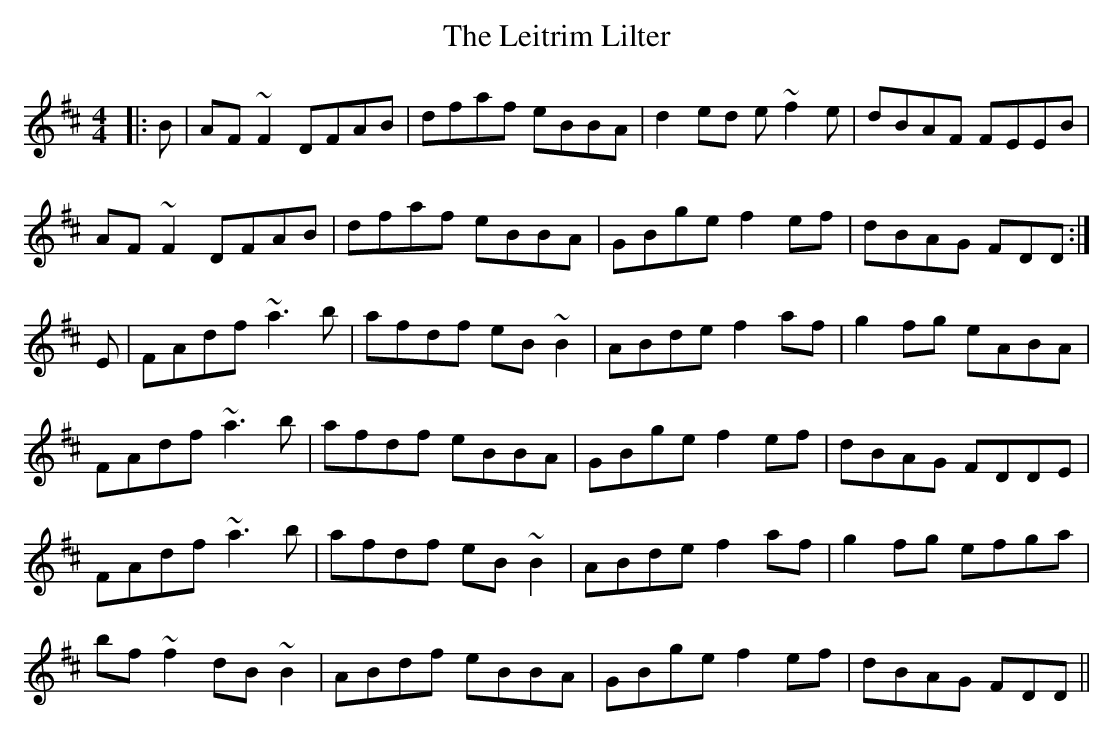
X:1
T: The Leitrim Lilter
M: 4/4
L: 1/8
K: Dmaj
|: B | AF~F2 DFAB | dfaf eBBA | d2ed e~f2e | dBAF FEEB |
AF~F2 DFAB | dfaf eBBA | GBge f2ef | dBAG FDD :|
E | FAdf ~a3b | afdf eB~B2 | ABde f2af | g2fg eABA |
FAdf ~a3b | afdf eBBA | GBge f2ef | dBAG FDDE |
FAdf ~a3b | afdf eB~B2 | ABde f2af | g2fg efga |
bf~f2 dB~B2 | ABdf eBBA | GBge f2ef | dBAG FDD ||
